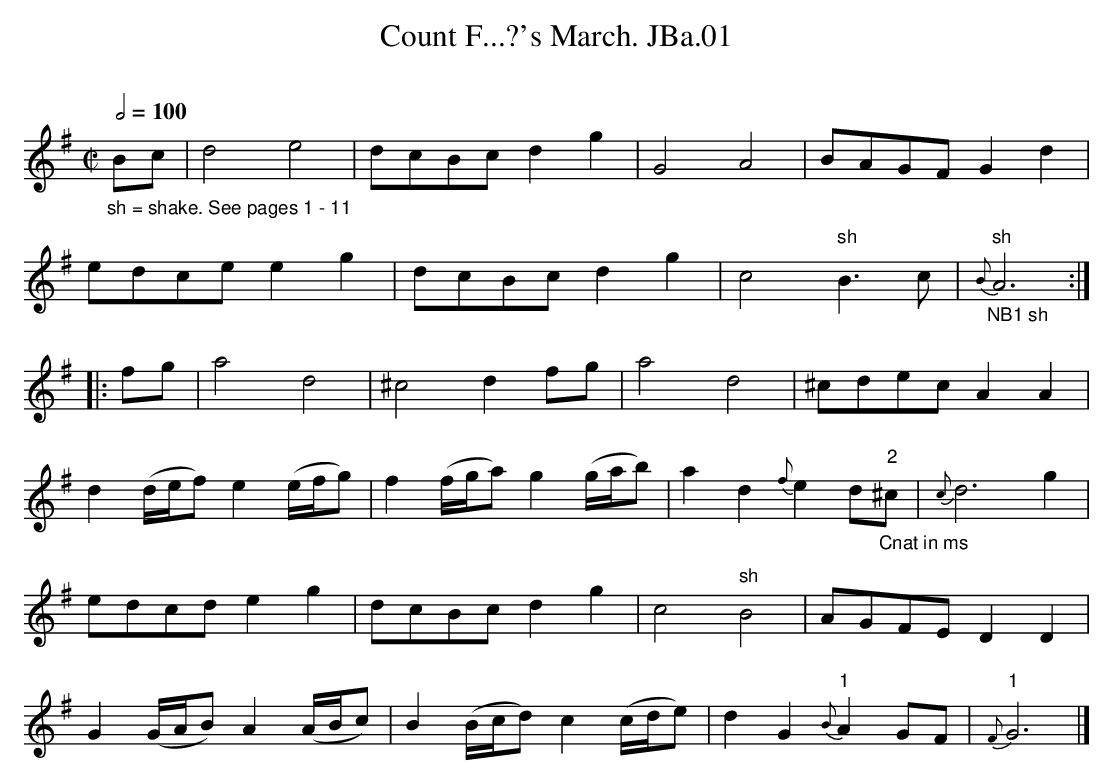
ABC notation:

X:1
T:Count F...?'s March. JBa.01
M:C|
L:1/4
Q:1/2=100
O:
K:G Major
"_sh = shake. See pages 1 - 11"\
B/c/|d2e2|d/c/B/c/ dg|G2A2|B/A/G/F/ Gd|
e/d/c/e/ eg|d/c/B/c/dg|c2 "sh"B>c|"_NB1 sh"{B}"sh"A3:|
|:f/g/|a2d2|^c2 d f/g/|a2d2|^c/d/e/c/ AA|
d (d/4e/4f/) e (e/4f/4g/)|\
f (f/4g/4a/) g (g/4a/4b/)|ad{f}e d/"_Cnat in ms""2"^c/|{c}d3g|
e/d/c/d/ eg|d/c/B/c/ dg|c2"sh"B2|A/G/F/E/ DD|
G (G/4A/4B/) A (A/4B/4c/)|B (B/4c/4d/) c (c/4d/4e/)|\
dG"1"{B}A G/F/|"1"{F}G3|]
